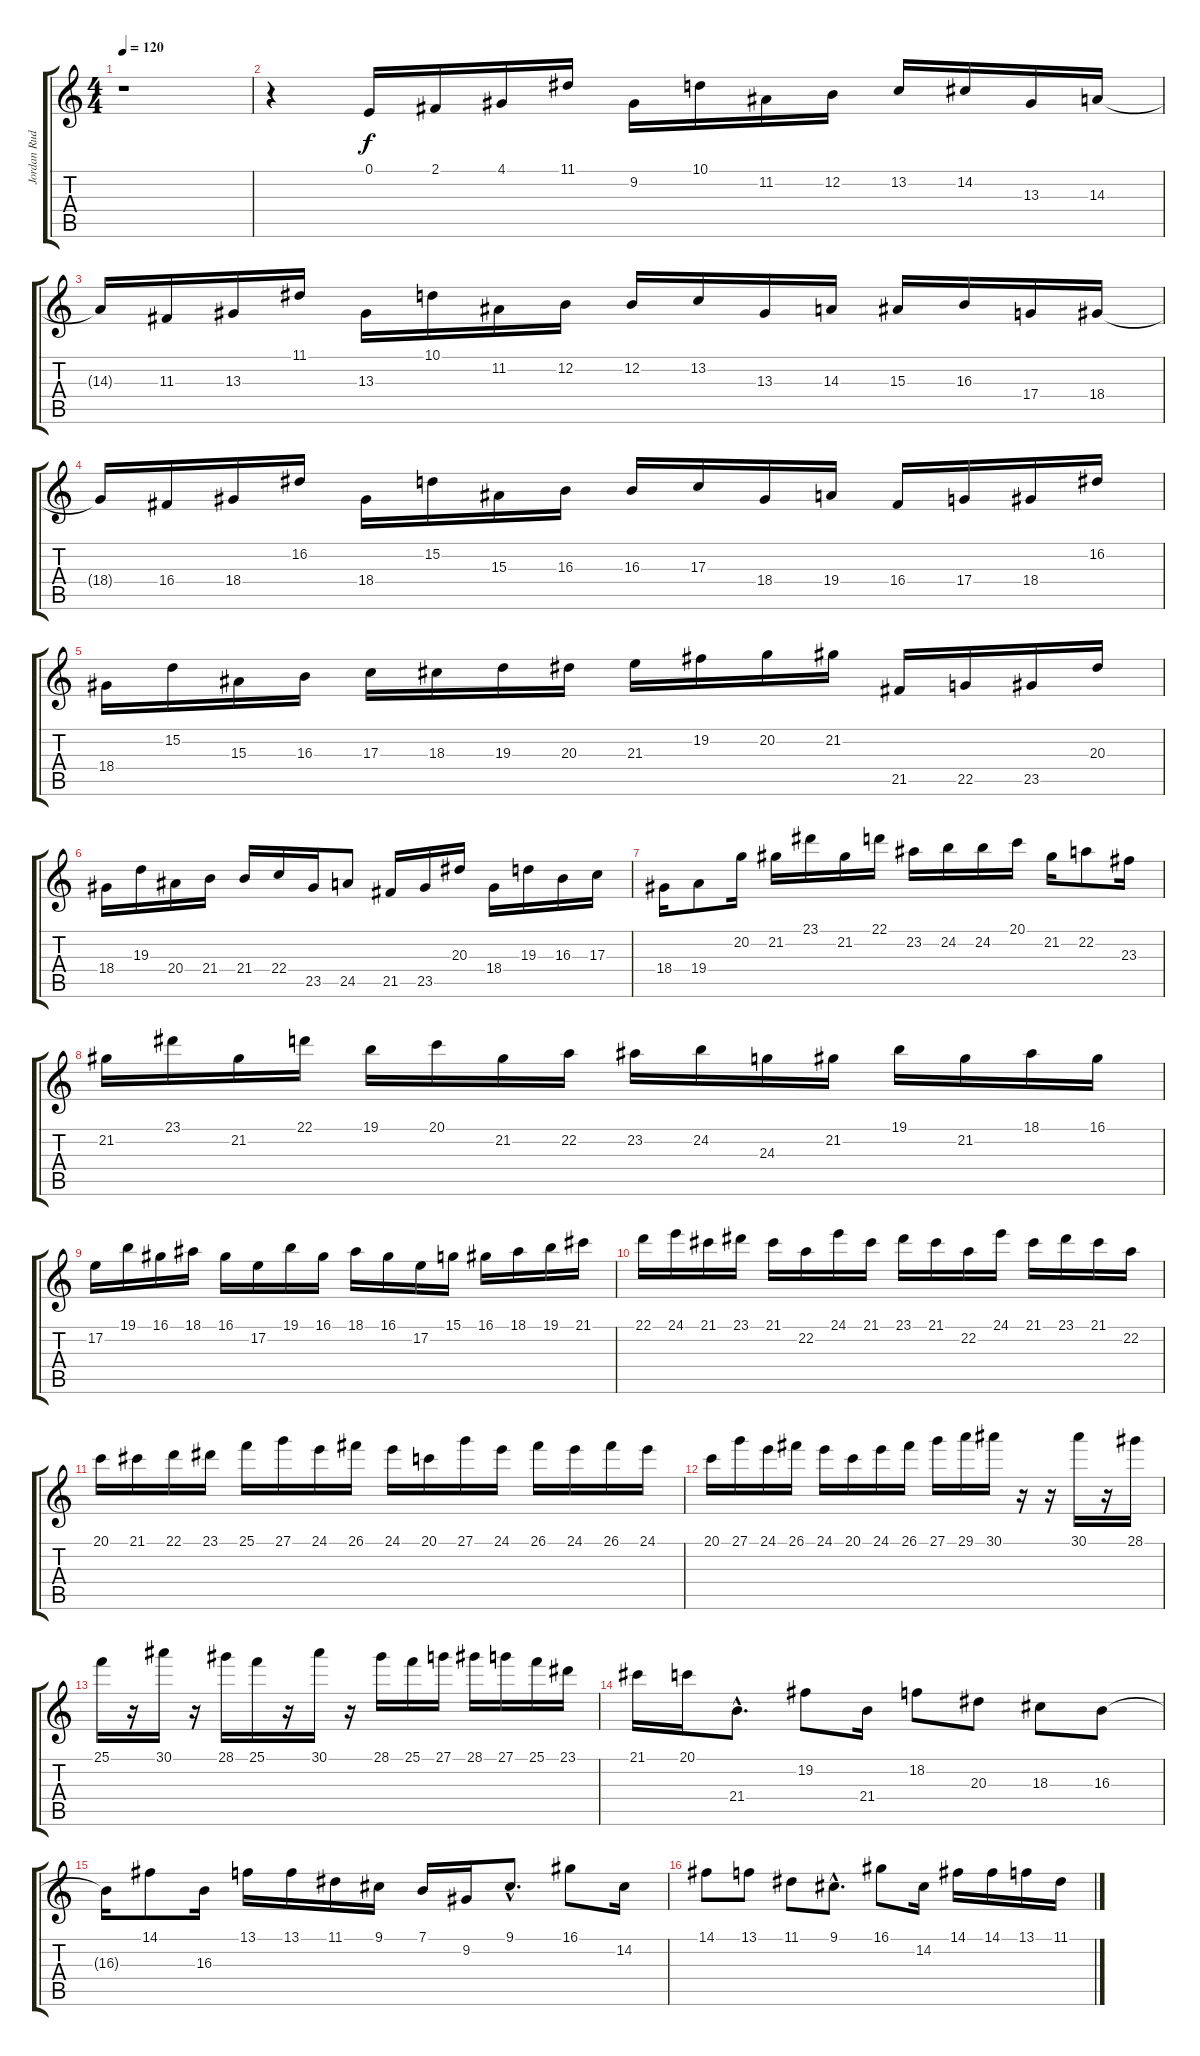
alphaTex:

\track ("Jordan Rudess - Synthé 1" "Jordan Rud") {instrument pad3polysynth}
\staff {score tabs}
\tuning (E4 B3 G3 D3 A2 E2) {hide}
\ts (4 4)
\tempo 120
\clef g2
\ks c
r.1{dy f} |
r.4 0.1.16{volume 9 instrument lead2sawtooth} 2.1.16 4.1.16 11.1.16 9.2.16 10.1.16 11.2.16 12.2.16 13.2.16 14.2.16 13.3.16 14.3.16 |
14.3{t}.16 11.3.16 13.3.16 11.1.16 13.3.16 10.1.16 11.2.16 12.2.16 12.2.16 13.2.16 13.3.16 14.3.16 15.3.16 16.3.16 17.4.16 18.4.16 |
18.4{t}.16 16.4.16 18.4.16 16.2.16 18.4.16 15.2.16 15.3.16 16.3.16 16.3.16 17.3.16 18.4.16 19.4.16 16.4.16 17.4.16 18.4.16 16.2.16 |
18.4.16 15.2.16 15.3.16 16.3.16 17.3.16 18.3.16 19.3.16 20.3.16 21.3.16 19.2.16 20.2.16 21.2.16 21.5.16{instrument lead2sawtooth} 22.5.16 23.5.16 20.3.16 |
18.4.16 19.3.16 20.4.16 21.4.16 21.4.16 22.4.16 23.5.16 24.5.8 21.5.16 23.5.16 20.3.16 18.4.16 19.3.16 16.3.16 17.3.16 |
18.4.16 19.4.8 20.2.16 21.2.16 23.1.16 21.2.16 22.1.16 23.2.16 24.2.16 24.2.16 20.1.16 21.2.16 22.2.8 23.3.16 |
21.2.16 23.1.16 21.2.16 22.1.16 19.1.16 20.1.16 21.2.16 22.2.16 23.2.16 24.2.16 24.3.16 21.2.16 19.1.16 21.2.16 18.1.16 16.1.16 |
17.2.16 19.1.16 16.1.16 18.1.16 16.1.16 17.2.16 19.1.16 16.1.16 18.1.16 16.1.16 17.2.16 15.1.16 16.1.16 18.1.16 19.1.16 21.1.16 |
22.1.16 24.1.16 21.1.16 23.1.16 21.1.16 22.2.16 24.1.16 21.1.16 23.1.16 21.1.16 22.2.16 24.1.16 21.1.16 23.1.16 21.1.16 22.2.16 |
20.1.16 21.1.16 22.1.16 23.1.16 25.1.16 27.1.16 24.1.16 26.1.16 24.1.16 20.1.16 27.1.16 24.1.16 26.1.16 24.1.16 26.1.16 24.1.16 |
20.1.16 27.1.16 24.1.16 26.1.16 24.1.16 20.1.16 24.1.16 26.1.16 27.1.16 29.1.16 30.1.16 r.16 r.16 30.1.16 r.16 28.1.16 |
25.1.16 r.16 30.1.16 r.16 28.1.16 25.1.16 r.16 30.1.16 r.16 28.1.16 25.1.16 27.1.16 28.1.16 27.1.16 25.1.16 23.1.16 |
21.1.16 20.1.16 21.4{hac}.8{d volume 9 instrument lead2sawtooth} 19.2.8 21.4.16 18.2.8 20.3.8 18.3.8 16.3.8 |
16.3{t}.16 14.1.8 16.3.16 13.1.16 13.1.16 11.1.16 9.1.16 7.1.16 9.2.16 9.1{hac}.8{d} 16.1.8 14.2.16 |
14.1.8 13.1.8 11.1.8 9.1{hac}.8{d} 16.1.8 14.2.16 14.1.16 14.1.16 13.1.16 11.1.16
